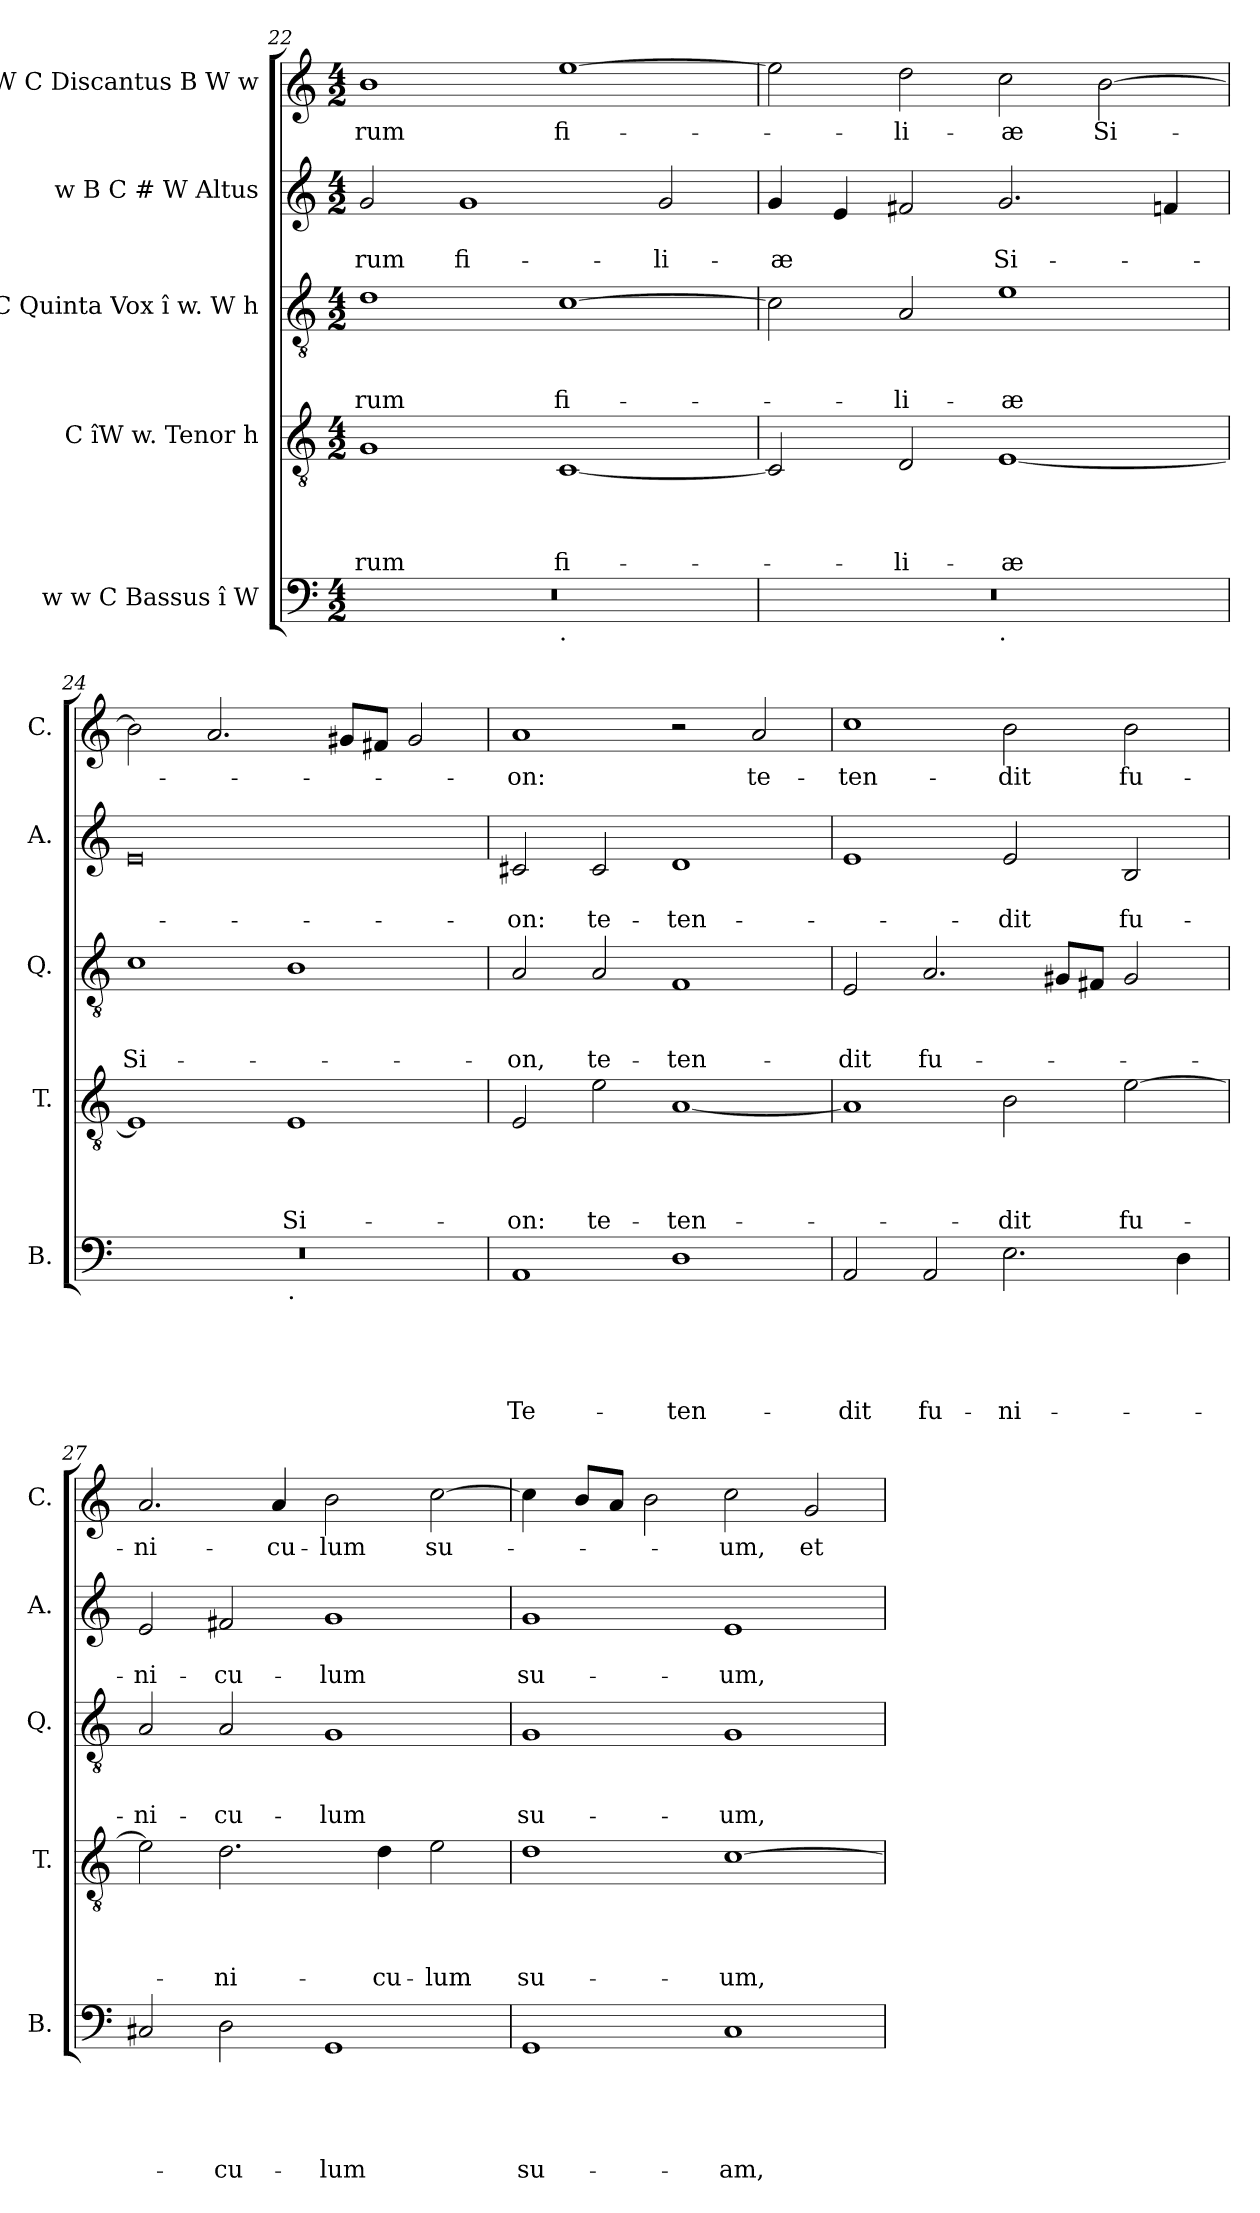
**kern	**text	**text	**text	**text	**text	**kern	**text	**text	**text	**text	**kern	**text	**text	**text	**kern	**text	**text	**kern	**text
*part5	*part5	*part5	*part5	*part5	*part5	*part4	*part4	*part4	*part4	*part4	*part3	*part3	*part3	*part3	*part2	*part2	*part2	*part1	*part1
*staff5	*staff5	*staff5	*staff5	*staff5	*staff5	*staff4	*staff4	*staff4	*staff4	*staff4	*staff3	*staff3	*staff3	*staff3	*staff2	*staff2	*staff2	*staff1	*staff1
*I"w w C Bassus î W	*	*	*	*	*	*I"C îW w. Tenor h	*	*	*	*	*I"C Quinta Vox î w. W h	*	*	*	*I"w B C # W Altus	*	*	*I"W C Discantus B W w	*
*I'B.	*	*	*	*	*	*I'T.	*	*	*	*	*I'Q.	*	*	*	*I'A.	*	*	*I'C.	*
*clefF4	*	*	*	*	*	*clefGv2	*	*	*	*	*clefGv2	*	*	*	*clefG2	*	*	*clefG2	*
*k[]	*	*	*	*	*	*k[]	*	*	*	*	*k[]	*	*	*	*k[]	*	*	*k[]	*
*C:	*	*	*	*	*	*C:	*	*	*	*	*C:	*	*	*	*C:	*	*	*C:	*
*M4/2	*	*	*	*	*	*M4/2	*	*	*	*	*M4/2	*	*	*	*M4/2	*	*	*M4/2	*
=22	=22	=22	=22	=22	=22	=22	=22	=22	=22	=22	=22	=22	=22	=22	=22	=22	=22	=22	=22
!	!	!	!	!	!	!	!	!	!	!LO:LY:b	!	!	!	!LO:LY:b	!	!	!LO:LY:b	!	!LO:LY:b
*^	*	*	*	*	*	*	*	*	*	*	*	*	*	*	*	*	*	*	*
0r	1ryy	.	.	.	.	.	1G	.	.	.	-rum	1d	.	.	-rum	2g/	.	-rum	1b	-rum
!	!	!	!	!	!	!	!	!	!	!	!	!	!	!	!	!	!	!LO:LY:b	!	!
.	.	.	.	.	.	.	.	.	.	.	.	.	.	.	.	1g	.	fi-	.	.
!	!LO:TX:b:t=.	!	!	!	!	!	!	!	!	!	!	!	!	!	!	!	!	!	!	!
!	!	!	!	!	!	!	!	!	!	!	!LO:LY:b	!	!	!	!LO:LY:b	!	!	!	!	!LO:LY:b
.	1ryy	.	.	.	.	.	[<1C	.	.	.	fi-	[>1c	.	.	fi-	.	.	.	[>1ee	fi-
!	!	!	!	!	!	!	!	!	!	!	!	!	!	!	!	!	!	!LO:LY:b	!	!
.	.	.	.	.	.	.	.	.	.	.	.	.	.	.	.	2g/	.	-li-	.	.
=23	=23	=23	=23	=23	=23	=23	=23	=23	=23	=23	=23	=23	=23	=23	=23	=23	=23	=23	=23	=23
!	!	!	!	!	!	!	!	!	!	!	!	!	!	!	!	!	!	!LO:LY:b	!	!
0r	1ryy	.	.	.	.	.	2C/]	.	.	.	.	2c\]	.	.	.	4g/	.	-æ	2ee\]	.
.	.	.	.	.	.	.	.	.	.	.	.	.	.	.	.	4e/	.	.	.	.
!	!	!	!	!	!	!	!	!	!	!	!LO:LY:b	!	!	!	!LO:LY:b	!	!	!	!	!LO:LY:b
.	.	.	.	.	.	.	2D/	.	.	.	-li-	2A/	.	.	-li-	2f#X/	.	.	2dd\	-li-
!	!LO:TX:b:t=.	!	!	!	!	!	!	!	!	!	!	!	!	!	!	!	!	!	!	!
!	!	!	!	!	!	!	!	!	!	!	!LO:LY:b	!	!	!	!LO:LY:b	!	!	!LO:LY:b	!	!LO:LY:b
.	1ryy	.	.	.	.	.	[<1E	.	.	.	-æ	1e	.	.	-æ	2.g/	.	Si-	2cc\	-æ
!	!	!	!	!	!	!	!	!	!	!	!	!	!	!	!	!	!	!	!	!LO:LY:b
.	.	.	.	.	.	.	.	.	.	.	.	.	.	.	.	.	.	.	[>2b\	Si-
.	.	.	.	.	.	.	.	.	.	.	.	.	.	.	.	4f/	.	.	.	.
=24	=24	=24	=24	=24	=24	=24	=24	=24	=24	=24	=24	=24	=24	=24	=24	=24	=24	=24	=24	=24
!	!	!	!	!	!	!	!	!	!	!	!	!	!	!	!LO:LY:b	!	!	!	!	!
0r	1ryy	.	.	.	.	.	1E]	.	.	.	.	1c	.	.	Si-	0e	.	.	2b\]	.
.	.	.	.	.	.	.	.	.	.	.	.	.	.	.	.	.	.	.	2.a/	.
!	!LO:TX:b:t=.	!	!	!	!	!	!	!	!	!	!	!	!	!	!	!	!	!	!	!
!	!	!	!	!	!	!	!	!	!	!	!LO:LY:b	!	!	!	!	!	!	!	!	!
.	1ryy	.	.	.	.	.	1E	.	.	.	Si-	1B	.	.	.	.	.	.	.	.
.	.	.	.	.	.	.	.	.	.	.	.	.	.	.	.	.	.	.	8g#/L	.
.	.	.	.	.	.	.	.	.	.	.	.	.	.	.	.	.	.	.	8f#/J	.
.	.	.	.	.	.	.	.	.	.	.	.	.	.	.	.	.	.	.	2g#/	.
=25	=25	=25	=25	=25	=25	=25	=25	=25	=25	=25	=25	=25	=25	=25	=25	=25	=25	=25	=25	=25
!	!	!	!	!	!	!LO:LY:b	!	!	!	!	!LO:LY:b	!	!	!	!LO:LY:b	!	!	!LO:LY:b	!	!LO:LY:b
*v	*v	*	*	*	*	*	*	*	*	*	*	*	*	*	*	*	*	*	*	*
1AA	.	.	.	.	Te-	2E/	.	.	.	-on:	2A/	.	.	-on,	2c#X/	.	-on:	1a	-on:
!	!	!	!	!	!	!	!	!	!	!LO:LY:b	!	!	!	!LO:LY:b	!	!	!LO:LY:b	!	!
.	.	.	.	.	.	2e\	.	.	.	te-	2A/	.	.	te-	2c#/	.	te-	.	.
!	!	!	!	!	!LO:LY:b	!	!	!	!	!LO:LY:b	!	!	!	!LO:LY:b	!	!	!LO:LY:b	!	!
1D	.	.	.	.	-ten-	[>1A	.	.	.	-ten-	1F	.	.	-ten-	1d	.	-ten-	2r	.
!	!	!	!	!	!	!	!	!	!	!	!	!	!	!	!	!	!	!	!LO:LY:b
.	.	.	.	.	.	.	.	.	.	.	.	.	.	.	.	.	.	2a/	te-
!!LO:PB:g=z
=26	=26	=26	=26	=26	=26	=26	=26	=26	=26	=26	=26	=26	=26	=26	=26	=26	=26	=26	=26
!	!	!	!	!	!LO:LY:b	!	!	!	!	!	!	!	!	!LO:LY:b	!	!	!	!	!LO:LY:b
2AA/	.	.	.	.	-dit	1A]	.	.	.	.	2E/	.	.	-dit	1e	.	.	1cc	-ten-
!	!	!	!	!	!LO:LY:b	!	!	!	!	!	!	!	!	!LO:LY:b	!	!	!	!	!
2AA/	.	.	.	.	fu-	.	.	.	.	.	2.A/	.	.	fu-	.	.	.	.	.
!	!	!	!	!	!LO:LY:b	!	!	!	!	!LO:LY:b	!	!	!	!	!	!	!LO:LY:b	!	!LO:LY:b
2.E\	.	.	.	.	-ni-	2B\	.	.	.	-dit	.	.	.	.	2e/	.	-dit	2b\	-dit
.	.	.	.	.	.	.	.	.	.	.	8G#/L	.	.	.	.	.	.	.	.
.	.	.	.	.	.	.	.	.	.	.	8F#/J	.	.	.	.	.	.	.	.
!	!	!	!	!	!	!	!	!	!	!LO:LY:b	!	!	!	!	!	!	!LO:LY:b	!	!LO:LY:b
.	.	.	.	.	.	[>2e\	.	.	.	fu-	2G#/	.	.	.	2B/	.	fu-	2b\	fu-
4D\	.	.	.	.	.	.	.	.	.	.	.	.	.	.	.	.	.	.	.
=27	=27	=27	=27	=27	=27	=27	=27	=27	=27	=27	=27	=27	=27	=27	=27	=27	=27	=27	=27
!	!	!	!	!	!	!	!	!	!	!	!	!	!	!LO:LY:b	!	!	!LO:LY:b	!	!LO:LY:b
2C#X/	.	.	.	.	.	2e\]	.	.	.	.	2A/	.	.	-ni-	2e/	.	-ni-	2.a/	-ni-
!	!	!	!	!	!LO:LY:b	!	!	!	!	!LO:LY:b	!	!	!	!LO:LY:b	!	!	!LO:LY:b	!	!
2D\	.	.	.	.	-cu-	2.d\	.	.	.	-ni-	2A/	.	.	-cu-	2f#X/	.	-cu-	.	.
!	!	!	!	!	!	!	!	!	!	!	!	!	!	!	!	!	!	!	!LO:LY:b
.	.	.	.	.	.	.	.	.	.	.	.	.	.	.	.	.	.	4a/	-cu-
!	!	!	!	!	!LO:LY:b	!	!	!	!	!	!	!	!	!LO:LY:b	!	!	!LO:LY:b	!	!LO:LY:b
1GG	.	.	.	.	-lum	.	.	.	.	.	1G	.	.	-lum	1g	.	-lum	2b\	-lum
!	!	!	!	!	!	!	!	!	!	!LO:LY:b	!	!	!	!	!	!	!	!	!
.	.	.	.	.	.	4d\	.	.	.	-cu-	.	.	.	.	.	.	.	.	.
!	!	!	!	!	!	!	!	!	!	!LO:LY:b	!	!	!	!	!	!	!	!	!LO:LY:b
.	.	.	.	.	.	2e\	.	.	.	-lum	.	.	.	.	.	.	.	[>2cc\	su-
=28	=28	=28	=28	=28	=28	=28	=28	=28	=28	=28	=28	=28	=28	=28	=28	=28	=28	=28	=28
!	!	!	!	!	!LO:LY:b	!	!	!	!	!LO:LY:b	!	!	!	!LO:LY:b	!	!	!LO:LY:b	!	!
1GG	.	.	.	.	su-	1d	.	.	.	su-	1G	.	.	su-	1g	.	su-	4cc\]	.
.	.	.	.	.	.	.	.	.	.	.	.	.	.	.	.	.	.	8b/L	.
.	.	.	.	.	.	.	.	.	.	.	.	.	.	.	.	.	.	8a/J	.
.	.	.	.	.	.	.	.	.	.	.	.	.	.	.	.	.	.	2b\	.
!	!	!	!	!	!LO:LY:b	!	!	!	!	!LO:LY:b	!	!	!	!LO:LY:b	!	!	!LO:LY:b	!	!LO:LY:b
1C	.	.	.	.	-am,	[>1c	.	.	.	-um,	1G	.	.	-um,	1e	.	-um,	2cc\	-um,
!	!	!	!	!	!	!	!	!	!	!	!	!	!	!	!	!	!	!	!LO:LY:b
.	.	.	.	.	.	.	.	.	.	.	.	.	.	.	.	.	.	2g/	et
=	=	=	=	=	=	=	=	=	=	=	=	=	=	=	=	=	=	=	=
*-	*-	*-	*-	*-	*-	*-	*-	*-	*-	*-	*-	*-	*-	*-	*-	*-	*-	*-	*-
